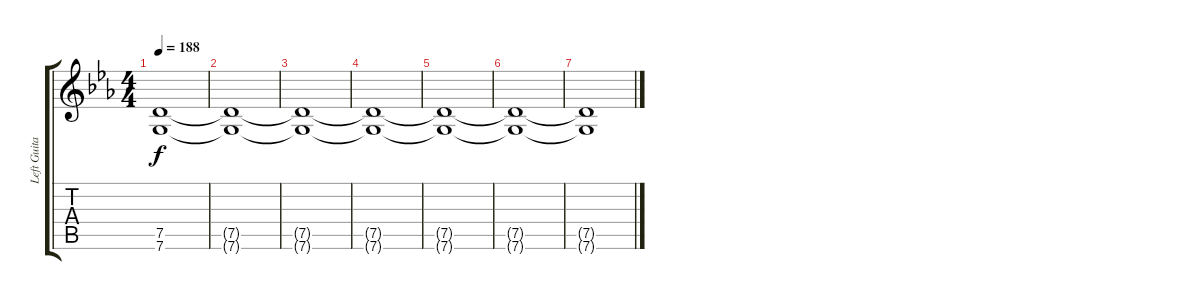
\track ("Left Guitar" "Left Guita") {instrument distortionguitar}
\staff {score tabs}
\tuning (D4 A3 F3 C3 G2 C2) {hide}
\ts (4 4)
\tempo 188
\clef g2
\ks eb
(7.5{t} 7.6{t}).1{dy f} |
(7.5{t} 7.6{t}).1 |
(7.5{t} 7.6{t}).1 |
(7.5{t} 7.6{t}).1{volume 0} |
(7.5{t} 7.6{t}).1 |
(7.5{t} 7.6{t}).1 |
(7.5{t} 7.6{t}).1
